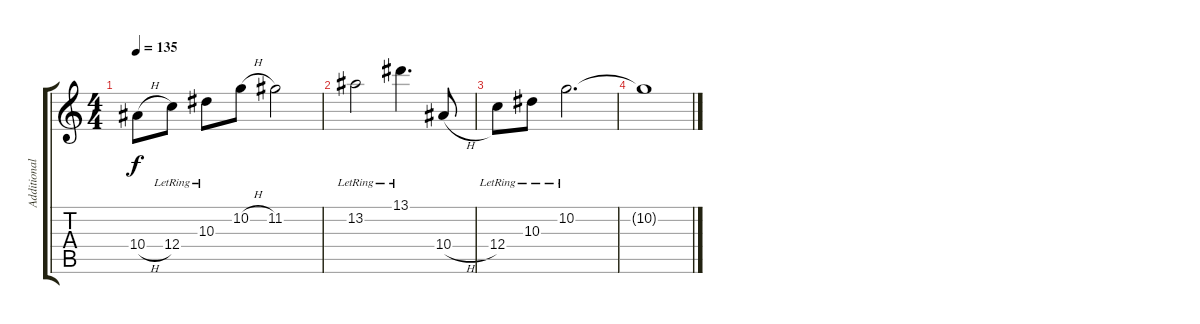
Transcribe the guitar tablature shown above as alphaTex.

\track ("Additional Guitar" "Additional") {instrument electricguitarjazz}
\staff {score tabs}
\tuning (D4 A3 F3 C3 G2 C2) {hide}
\ts (4 4)
\tempo 135
\clef g2
\ks c
10.4{h}.8{dy f} 12.4{lr}.8 10.3{lr}.8 10.2{h}.8 11.2.2 |
13.2{lr}.2 13.1{lr}.4{d} 10.4{h}.8 |
12.4{lr}.8 10.3{lr}.8 10.2{lr}.2{d} |
10.2{t}.1
